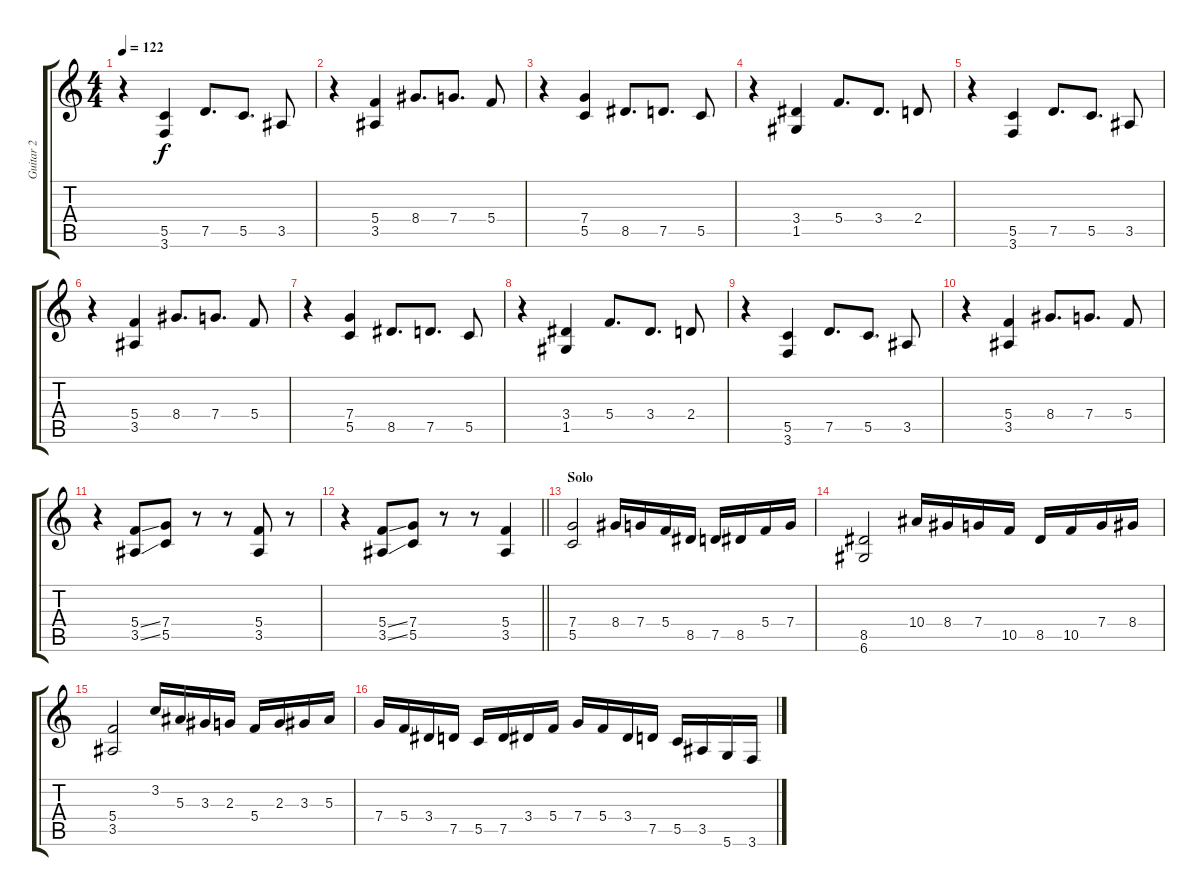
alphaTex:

\track ("Guitar 2" "Guitar 2") {instrument overdrivenguitar}
\staff {score tabs}
\tuning (D4 A3 F3 C3 G2 D2) {hide}
\ts (4 4)
\tempo 122
\clef g2
\ks c
r.4{dy f} (5.5 3.6).4 7.5.8{d} 5.5.8{d} 3.5.8 |
r.4 (5.4 3.5).4 8.4.8{d} 7.4.8{d} 5.4.8 |
r.4 (7.4 5.5).4 8.5.8{d} 7.5.8{d} 5.5.8 |
r.4 (3.4 1.5).4 5.4.8{d} 3.4.8{d} 2.4.8 |
r.4 (5.5 3.6).4 7.5.8{d} 5.5.8{d} 3.5.8 |
r.4 (5.4 3.5).4 8.4.8{d} 7.4.8{d} 5.4.8 |
r.4 (7.4 5.5).4 8.5.8{d} 7.5.8{d} 5.5.8 |
r.4 (3.4 1.5).4 5.4.8{d} 3.4.8{d} 2.4.8 |
r.4 (5.5 3.6).4 7.5.8{d} 5.5.8{d} 3.5.8 |
r.4 (5.4 3.5).4 8.4.8{d} 7.4.8{d} 5.4.8 |
r.4 (5.4{ss} 3.5{ss}).8 (7.4 5.5).8 r.8 r.8 (5.4 3.5).8 r.8 |
\barLineRight lightlight
r.4 (5.4{ss} 3.5{ss}).8 (7.4 5.5).8 r.8 r.8 (5.4 3.5).4 |
\section ("" "Solo")
(7.4 5.5).2{volume 16} 8.4.16 7.4.16 5.4.16 8.5.16 7.5.16 8.5.16 5.4.16 7.4.16 |
(8.5 6.6).2 10.4.16 8.4.16 7.4.16 10.5.16 8.5.16 10.5.16 7.4.16 8.4.16 |
(5.4 3.5).2 3.2.16 5.3.16 3.3.16 2.3.16 5.4.16 2.3.16 3.3.16 5.3.16 |
7.4.16 5.4.16 3.4.16 7.5.16 5.5.16 7.5.16 3.4.16 5.4.16 7.4.16 5.4.16 3.4.16 7.5.16 5.5.16 3.5.16 5.6.16 3.6.16
